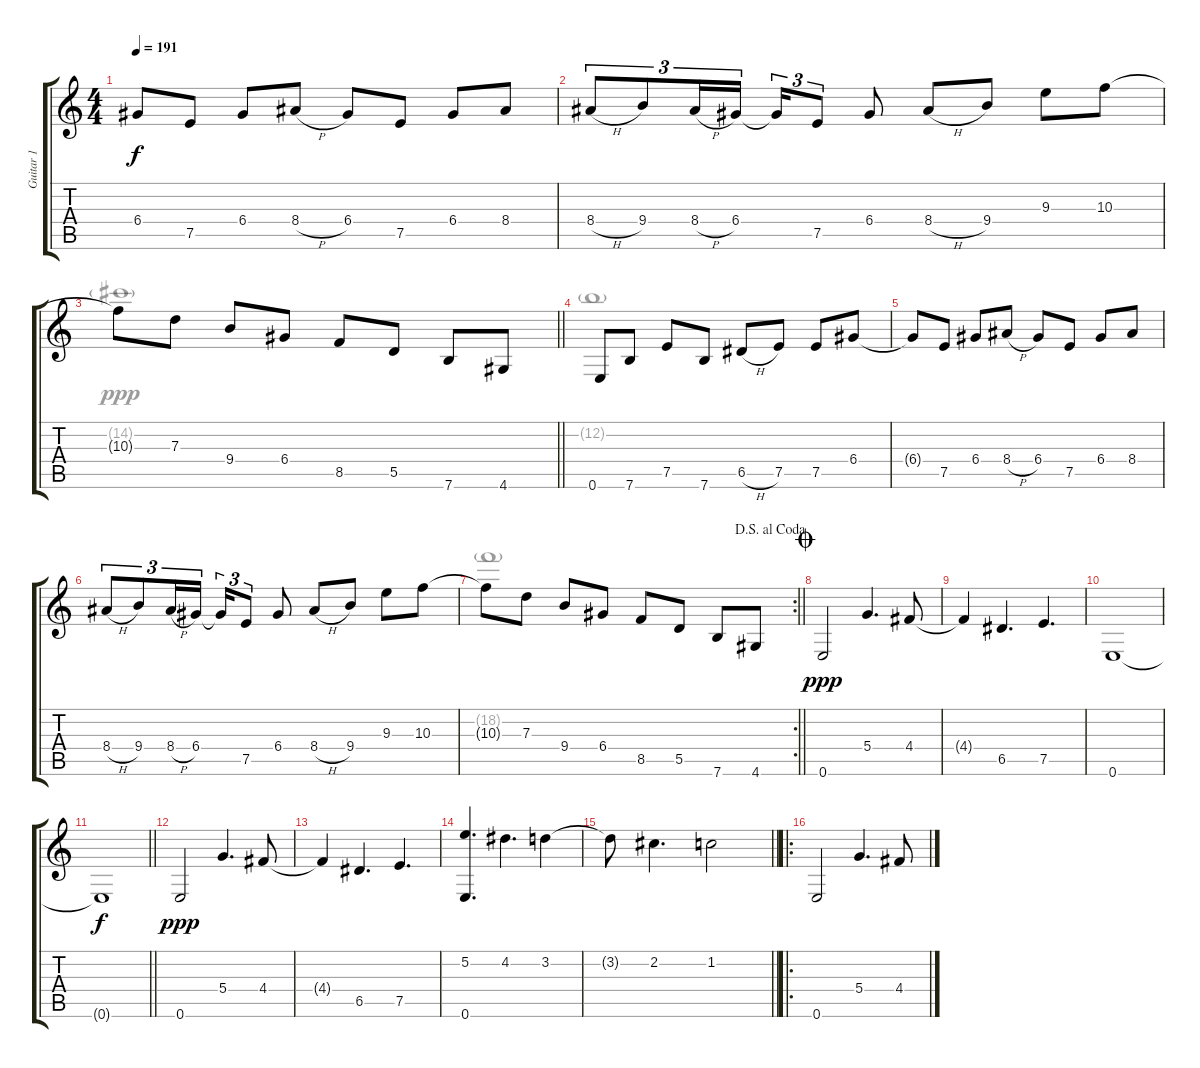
\track ("Guitar 1" "Guitar 1") {instrument distortionguitar}
\staff {score tabs}
\tuning (E4 B3 G3 D3 A2 E2) {hide}
\voice
\ts (4 4)
\tempo 191
\clef g2
\ks c
6.4{t}.8{dy f} 7.5.8 6.4.8 8.4{h}.8 6.4.8 7.5.8 6.4.8 8.4.8 |
8.4{h}.8{tu (3 2)} 9.4.8{tu (3 2)} 8.4{h}.16{tu (3 2)} 6.4.16{tu (3 2)} 6.4{t}.16{tu (3 2)} 7.5.8{tu (3 2)} 6.4.8 8.4{h}.8 9.4.8 9.3.8 10.3.8 |
\barLineRight lightlight
10.3{t}.8{beam Down} 7.3.8{beam Down} 9.4.8 6.4.8 8.5.8 5.5.8 7.6.8 4.6.8 |
0.6.8 7.6.8 7.5.8 7.6.8 6.5{h}.8 7.5.8 7.5.8 6.4.8 |
6.4{t}.8 7.5.8 6.4.8 8.4{h}.8 6.4.8 7.5.8 6.4.8 8.4.8 |
8.4{h}.8{tu (3 2)} 9.4.8{tu (3 2)} 8.4{h}.16{tu (3 2)} 6.4.16{tu (3 2)} 6.4{t}.16{tu (3 2)} 7.5.8{tu (3 2)} 6.4.8 8.4{h}.8 9.4.8 9.3.8 10.3.8 |
\rc 2
\jump dalsegnoalcoda
\barLineRight lightlight
10.3{t}.8{beam Down} 7.3.8{beam Down} 9.4.8 6.4.8 8.5.8 5.5.8 7.6.8 4.6.8 |
\jump coda
0.6.2{dy ppp} 5.4.4{d} 4.4.8 |
4.4{t}.4 6.5.4{d} 7.5.4{d} |
0.6.1 |
\barLineRight lightlight
0.6{t}.1{dy f} |
0.6.2{dy ppp} 5.4.4{d} 4.4.8 |
4.4{t}.4 6.5.4{d} 7.5.4{d} |
(5.2 0.6).4{d} 4.2.4{d} 3.2.4 |
\barLineRight lightlight
3.2{t}.8 2.2.4{d} 1.2.2 |
\ro
0.6.2 5.4.4{d} 4.4.8
\voice
\clef g2
\ottava regular
\simile none
\ks c
|
|
\barLineRight lightlight
14.2{g}.1 |
12.2{g}.1 |
|
|
\barLineRight lightlight
18.2{g}.1 |
|
|
|
\barLineRight lightlight
|
|
|
|
\barLineRight lightlight
|
